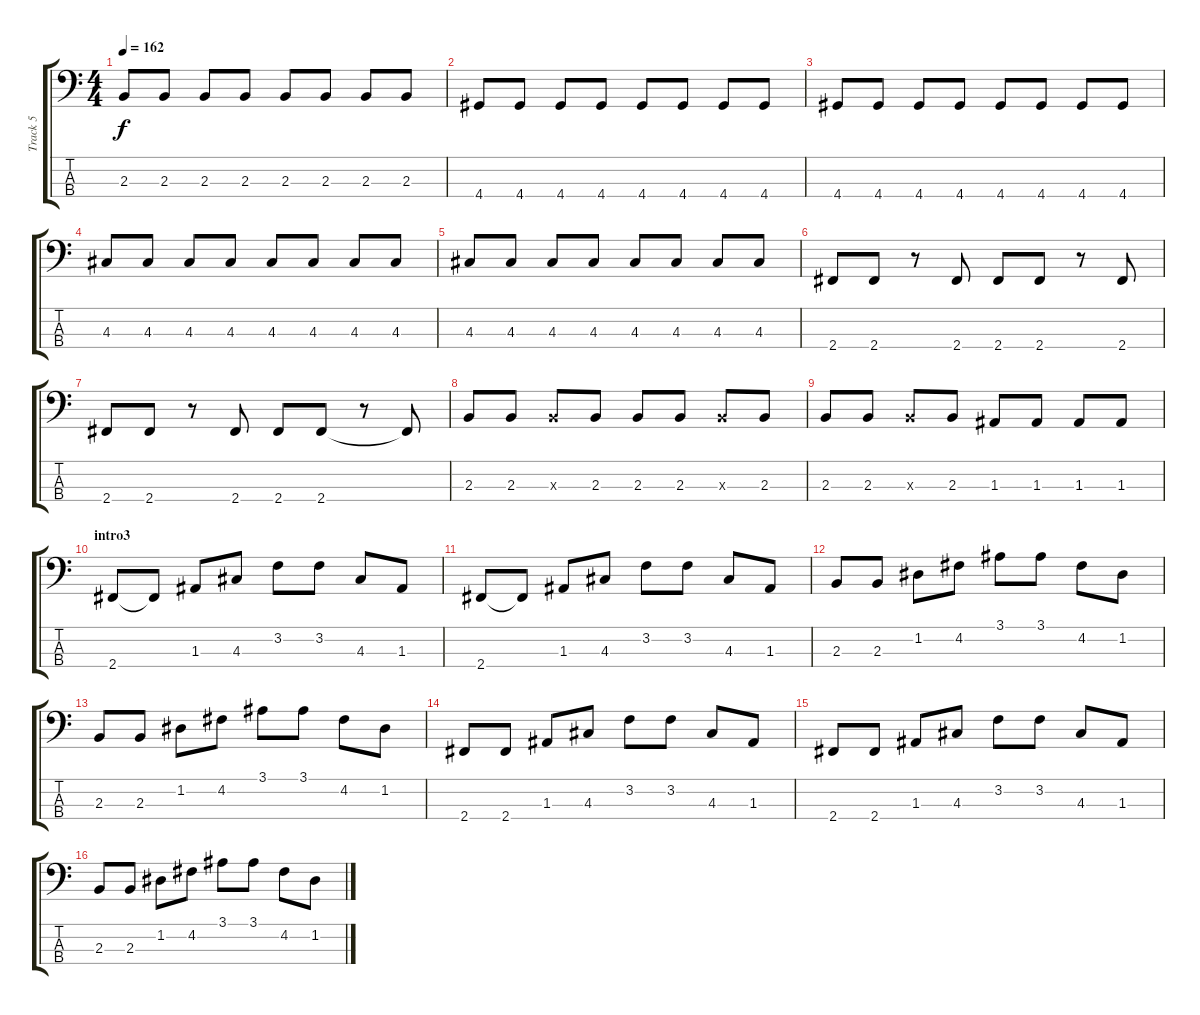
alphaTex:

\track ("Track 5" "Track 5") {instrument electricbasspick}
\staff {score tabs}
\tuning (G2 D2 A1 E1) {hide}
\ts (4 4)
\tempo 162
\clef f4
\ks c
2.3.8{dy f} 2.3.8 2.3.8 2.3.8 2.3.8 2.3.8 2.3.8 2.3.8 |
4.4.8 4.4.8 4.4.8 4.4.8 4.4.8 4.4.8 4.4.8 4.4.8 |
4.4.8 4.4.8 4.4.8 4.4.8 4.4.8 4.4.8 4.4.8 4.4.8 |
4.3.8 4.3.8 4.3.8 4.3.8 4.3.8 4.3.8 4.3.8 4.3.8 |
4.3.8 4.3.8 4.3.8 4.3.8 4.3.8 4.3.8 4.3.8 4.3.8 |
2.4.8 2.4.8 r.8 2.4.8 2.4.8 2.4.8 r.8 2.4.8 |
2.4.8 2.4.8 r.8 2.4.8 2.4.8 2.4.8 r.8 2.4{t}.8 |
2.3.8 2.3.8 2.3{x}.8 2.3.8 2.3.8 2.3.8 2.3{x}.8 2.3.8 |
2.3.8 2.3.8 2.3{x}.8 2.3.8 1.3.8 1.3.8 1.3.8 1.3.8 |
\section ("" "intro3")
2.4.8 2.4{t}.8 1.3.8 4.3.8 3.2.8 3.2.8 4.3.8 1.3.8 |
2.4.8 2.4{t}.8 1.3.8 4.3.8 3.2.8 3.2.8 4.3.8 1.3.8 |
2.3.8 2.3.8 1.2.8 4.2.8 3.1.8 3.1.8 4.2.8 1.2.8 |
2.3.8 2.3.8 1.2.8 4.2.8 3.1.8 3.1.8 4.2.8 1.2.8 |
2.4.8 2.4.8 1.3.8 4.3.8 3.2.8 3.2.8 4.3.8 1.3.8 |
2.4.8 2.4.8 1.3.8 4.3.8 3.2.8 3.2.8 4.3.8 1.3.8 |
2.3.8 2.3.8 1.2.8 4.2.8 3.1.8 3.1.8 4.2.8 1.2.8
